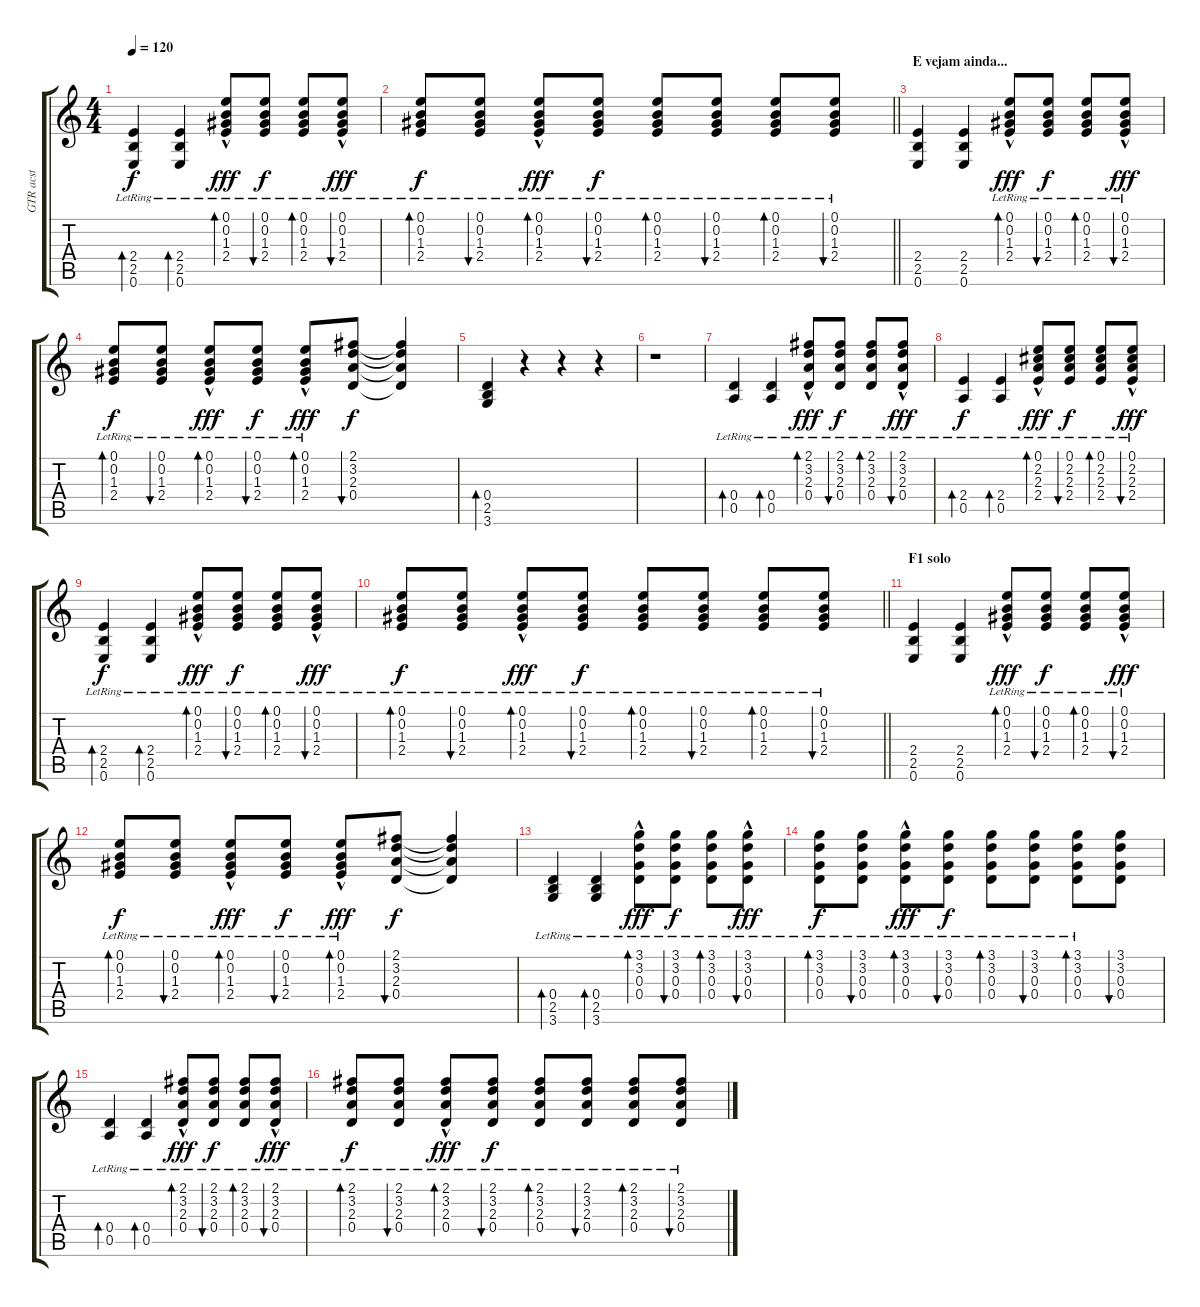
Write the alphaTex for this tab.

\track ("GTR acst " "GTR acst ") {instrument acousticguitarsteel}
\staff {score tabs}
\tuning (E4 B3 G3 D3 A2 E2) {hide}
\ts (4 4)
\tempo 120
\clef g2
\ks c
(2.4{lr} 2.5{lr} 0.6{lr}).4{bd 30 dy f} (2.4{lr} 2.5{lr} 0.6{lr}).4{bd 30} (0.1{hac lr} 0.2{hac lr} 1.3{hac lr} 2.4{hac lr}).8{bd 30 dy fff} (0.1{lr} 0.2{lr} 1.3{lr} 2.4{lr}).8{bu 30 dy f} (0.1{lr} 0.2{lr} 1.3{lr} 2.4{lr}).8{bd 30} (0.1{hac lr} 0.2{hac lr} 1.3{hac lr} 2.4{hac lr}).8{bu 30 dy fff} |
\barLineRight lightlight
(0.1{lr} 0.2{lr} 1.3{lr} 2.4{lr}).8{bd 30 dy f} (0.1{lr} 0.2{lr} 1.3{lr} 2.4{lr}).8{bu 30} (0.1{hac lr} 0.2{hac lr} 1.3{hac lr} 2.4{hac lr}).8{bd 30 dy fff} (0.1{lr} 0.2{lr} 1.3{lr} 2.4{lr}).8{bu 30 dy f} (0.1{lr} 0.2{lr} 1.3{lr} 2.4{lr}).8{bd 30} (0.1{lr} 0.2{lr} 1.3{lr} 2.4{lr}).8{bu 30} (0.1{lr} 0.2{lr} 1.3{lr} 2.4{lr}).8{bd 30} (0.1{lr} 0.2{lr} 1.3{lr} 2.4{lr}).8{bu 30} |
\section ("" "E vejam ainda...")
(2.4 2.5 0.6).4 (2.4 2.5 0.6).4 (0.1{hac lr} 0.2{hac lr} 1.3{hac lr} 2.4{hac lr}).8{bd 30 dy fff} (0.1{lr} 0.2{lr} 1.3{lr} 2.4{lr}).8{bu 30 dy f} (0.1{lr} 0.2{lr} 1.3{lr} 2.4{lr}).8{bd 30} (0.1{hac lr} 0.2{hac lr} 1.3{hac lr} 2.4{hac lr}).8{bu 30 dy fff} |
(0.1{lr} 0.2{lr} 1.3{lr} 2.4{lr}).8{bd 30 dy f} (0.1{lr} 0.2{lr} 1.3{lr} 2.4{lr}).8{bu 30} (0.1{hac lr} 0.2{hac lr} 1.3{hac lr} 2.4{hac lr}).8{bd 30 dy fff} (0.1{lr} 0.2{lr} 1.3{lr} 2.4{lr}).8{bu 30 dy f} (0.1{hac lr} 0.2{hac lr} 1.3{hac lr} 2.4{hac lr}).8{bd 30 dy fff} (2.1 3.2 2.3 0.4).8{bu 120 dy f} (2.1{t} 3.2{t} 2.3{t} 0.4{t}).4 |
(0.4 2.5 3.6).4{bd 30} r.4 r.4 r.4 |
r.1 |
(0.4{lr} 0.5{lr}).4{bd 30} (0.4{lr} 0.5{lr}).4{bd 30} (2.1{hac lr} 3.2{hac lr} 2.3{hac lr} 0.4{hac lr}).8{bd 30 dy fff} (2.1{lr} 3.2{lr} 2.3{lr} 0.4{lr}).8{bu 30 dy f} (2.1{lr} 3.2{lr} 2.3{lr} 0.4{lr}).8{bd 30} (2.1{hac lr} 3.2{hac lr} 2.3{hac lr} 0.4{hac lr}).8{bu 30 dy fff} |
(2.4{lr} 0.5{lr}).4{bd 30 dy f} (2.4{lr} 0.5{lr}).4{bd 30} (0.1{hac lr} 2.2{hac lr} 2.3{hac lr} 2.4{hac lr}).8{bd 30 dy fff} (0.1{lr} 2.2{lr} 2.3{lr} 2.4{lr}).8{bu 30 dy f} (0.1{lr} 2.2{lr} 2.3{lr} 2.4{lr}).8{bd 30} (0.1{hac lr} 2.2{hac lr} 2.3{hac lr} 2.4{hac lr}).8{bu 30 dy fff} |
(2.4{lr} 2.5{lr} 0.6{lr}).4{bd 30 dy f} (2.4{lr} 2.5{lr} 0.6{lr}).4{bd 30} (0.1{hac lr} 0.2{hac lr} 1.3{hac lr} 2.4{hac lr}).8{bd 30 dy fff} (0.1{lr} 0.2{lr} 1.3{lr} 2.4{lr}).8{bu 30 dy f} (0.1{lr} 0.2{lr} 1.3{lr} 2.4{lr}).8{bd 30} (0.1{hac lr} 0.2{hac lr} 1.3{hac lr} 2.4{hac lr}).8{bu 30 dy fff} |
\barLineRight lightlight
(0.1{lr} 0.2{lr} 1.3{lr} 2.4{lr}).8{bd 30 dy f} (0.1{lr} 0.2{lr} 1.3{lr} 2.4{lr}).8{bu 30} (0.1{hac lr} 0.2{hac lr} 1.3{hac lr} 2.4{hac lr}).8{bd 30 dy fff} (0.1{lr} 0.2{lr} 1.3{lr} 2.4{lr}).8{bu 30 dy f} (0.1{lr} 0.2{lr} 1.3{lr} 2.4{lr}).8{bd 30} (0.1{lr} 0.2{lr} 1.3{lr} 2.4{lr}).8{bu 30} (0.1{lr} 0.2{lr} 1.3{lr} 2.4{lr}).8{bd 30} (0.1{lr} 0.2{lr} 1.3{lr} 2.4{lr}).8{bu 30} |
\section ("" "F1 solo")
(2.4 2.5 0.6).4 (2.4 2.5 0.6).4 (0.1{hac lr} 0.2{hac lr} 1.3{hac lr} 2.4{hac lr}).8{bd 30 dy fff} (0.1{lr} 0.2{lr} 1.3{lr} 2.4{lr}).8{bu 30 dy f} (0.1{lr} 0.2{lr} 1.3{lr} 2.4{lr}).8{bd 30} (0.1{hac lr} 0.2{hac lr} 1.3{hac lr} 2.4{hac lr}).8{bu 30 dy fff} |
(0.1{lr} 0.2{lr} 1.3{lr} 2.4{lr}).8{bd 30 dy f} (0.1{lr} 0.2{lr} 1.3{lr} 2.4{lr}).8{bu 30} (0.1{hac lr} 0.2{hac lr} 1.3{hac lr} 2.4{hac lr}).8{bd 30 dy fff} (0.1{lr} 0.2{lr} 1.3{lr} 2.4{lr}).8{bu 30 dy f} (0.1{hac lr} 0.2{hac lr} 1.3{hac lr} 2.4{hac lr}).8{bd 30 dy fff} (2.1 3.2 2.3 0.4).8{bu 120 dy f} (2.1{t} 3.2{t} 2.3{t} 0.4{t}).4 |
(0.4{lr} 2.5{lr} 3.6{lr}).4{bd 30} (0.4{lr} 2.5{lr} 3.6{lr}).4{bd 30} (3.1{hac lr} 3.2{hac lr} 0.3{hac lr} 0.4{hac lr}).8{bd 30 dy fff} (3.1{lr} 3.2{lr} 0.3{lr} 0.4{lr}).8{bu 30 dy f} (3.1{lr} 3.2{lr} 0.3{lr} 0.4{lr}).8{bd 30} (3.1{hac lr} 3.2{hac lr} 0.3{hac lr} 0.4{hac lr}).8{bu 30 dy fff} |
(3.1{lr} 3.2{lr} 0.3{lr} 0.4{lr}).8{bd 30 dy f} (3.1{lr} 3.2{lr} 0.3{lr} 0.4{lr}).8{bu 30} (3.1{hac lr} 3.2{hac lr} 0.3{hac lr} 0.4{hac lr}).8{bd 30 dy fff} (3.1{lr} 3.2{lr} 0.3{lr} 0.4{lr}).8{bu 30 dy f} (3.1{lr} 3.2{lr} 0.3{lr} 0.4{lr}).8{bd 30} (3.1{lr} 3.2{lr} 0.3{lr} 0.4{lr}).8{bu 30} (3.1{lr} 3.2{lr} 0.3{lr} 0.4{lr}).8{bd 30} (3.1 3.2 0.3 0.4).8{bu 30} |
(0.4{lr} 0.5{lr}).4{bd 30} (0.4{lr} 0.5{lr}).4{bd 30} (2.1{hac lr} 3.2{hac lr} 2.3{hac lr} 0.4{hac lr}).8{bd 30 dy fff} (2.1{lr} 3.2{lr} 2.3{lr} 0.4{lr}).8{bu 30 dy f} (2.1{lr} 3.2{lr} 2.3{lr} 0.4{lr}).8{bd 30} (2.1{hac lr} 3.2{hac lr} 2.3{hac lr} 0.4{hac lr}).8{bu 30 dy fff} |
(2.1{lr} 3.2{lr} 2.3{lr} 0.4{lr}).8{bd 30 dy f} (2.1{lr} 3.2{lr} 2.3{lr} 0.4{lr}).8{bu 30} (2.1{hac lr} 3.2{hac lr} 2.3{hac lr} 0.4{hac lr}).8{bd 30 dy fff} (2.1{lr} 3.2{lr} 2.3{lr} 0.4{lr}).8{bu 30 dy f} (2.1{lr} 3.2{lr} 2.3{lr} 0.4{lr}).8{bd 30} (2.1{lr} 3.2{lr} 2.3{lr} 0.4{lr}).8{bu 30} (2.1{lr} 3.2{lr} 2.3{lr} 0.4{lr}).8{bd 30} (2.1{lr} 3.2{lr} 2.3{lr} 0.4{lr}).8{bu 30}
